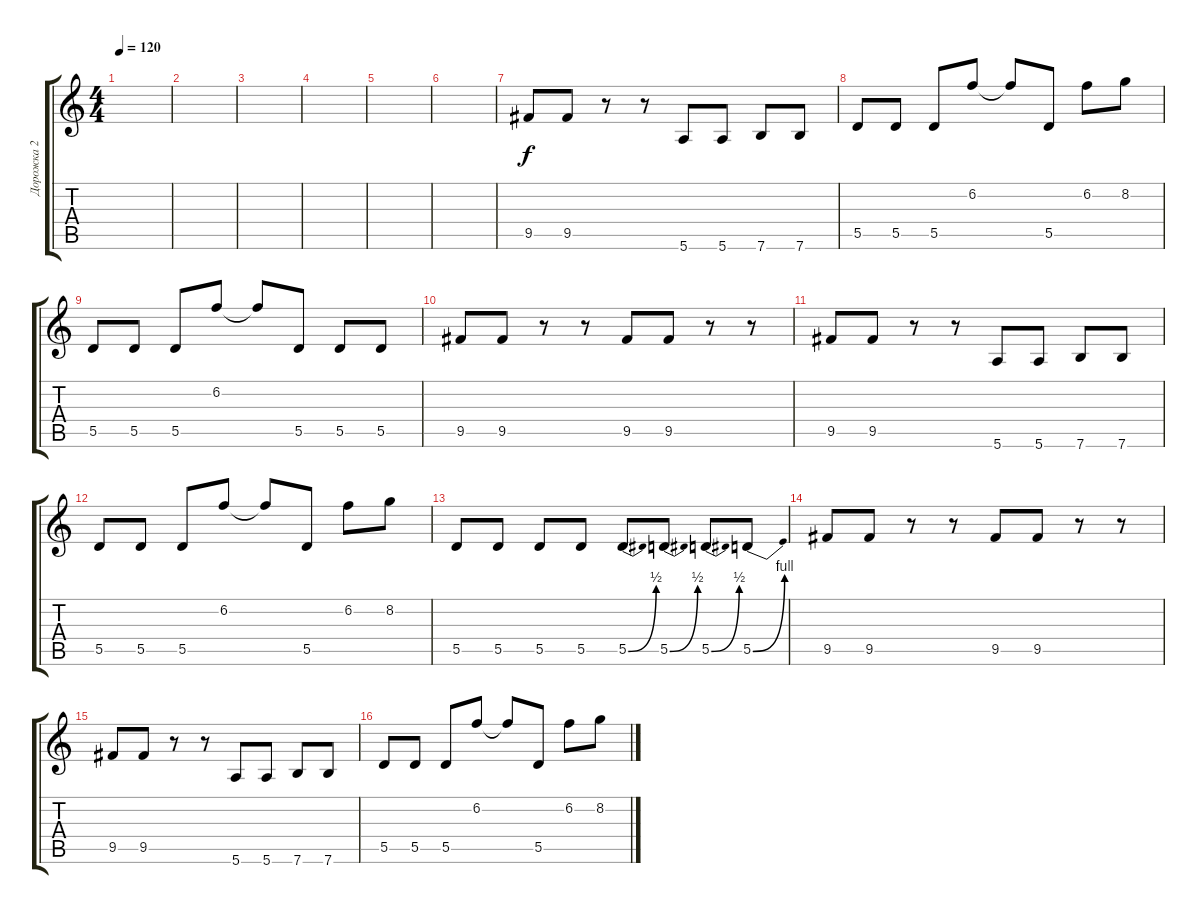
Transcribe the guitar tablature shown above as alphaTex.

\track ("Дорожка 2" "Дорожка 2") {instrument acousticguitarsteel}
\staff {score tabs}
\tuning (E4 B3 G3 D3 A2 E2) {hide}
\ts (4 4)
\tempo 120
\clef g2
\ks c
|
|
|
|
|
|
9.5.8 9.5.8 r.8 r.8 5.6.8 5.6.8 7.6.8 7.6.8 |
5.5.8 5.5.8 5.5.8 6.2.8 6.2{t}.8 5.5.8 6.2.8 8.2.8 |
5.5.8 5.5.8 5.5.8 6.2.8 6.2{t}.8 5.5.8 5.5.8 5.5.8 |
9.5.8 9.5.8 r.8 r.8 9.5.8 9.5.8 r.8 r.8 |
9.5.8 9.5.8 r.8 r.8 5.6.8 5.6.8 7.6.8 7.6.8 |
5.5.8 5.5.8 5.5.8 6.2.8 6.2{t}.8 5.5.8 6.2.8 8.2.8 |
5.5.8 5.5.8 5.5.8 5.5.8 5.5{be (bend 0 0 60 2)}.8 5.5{be (bend 0 0 60 2)}.8 5.5{be (bend 0 0 60 2)}.8 5.5{be (bend 0 0 60 4)}.8 |
9.5.8 9.5.8 r.8 r.8 9.5.8 9.5.8 r.8 r.8 |
9.5.8 9.5.8 r.8 r.8 5.6.8 5.6.8 7.6.8 7.6.8 |
5.5.8 5.5.8 5.5.8 6.2.8 6.2{t}.8 5.5.8 6.2.8 8.2.8
